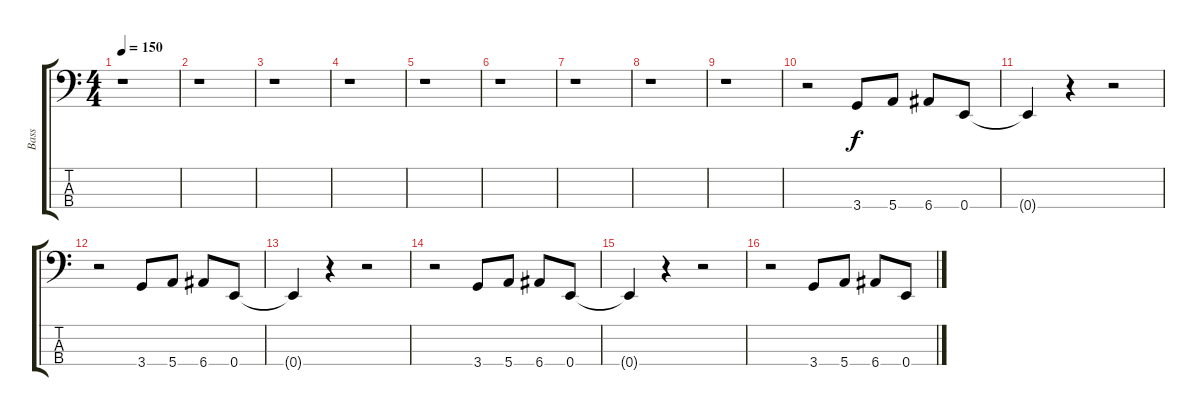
\track ("Bass" "Bass") {instrument electricbassfinger}
\staff {score tabs}
\tuning (G2 D2 A1 E1) {hide}
\ts (4 4)
\tempo 150
\clef f4
\ks c
r.1{dy f instrument electricbassfinger} |
r.1 |
r.1 |
r.1 |
r.1 |
r.1 |
r.1 |
r.1 |
r.1 |
r.2 3.4.8 5.4.8 6.4.8 0.4.8 |
0.4{t}.4 r.4 r.2 |
r.2 3.4.8 5.4.8 6.4.8 0.4.8 |
0.4{t}.4 r.4 r.2 |
r.2 3.4.8 5.4.8 6.4.8 0.4.8 |
0.4{t}.4 r.4 r.2 |
r.2 3.4.8 5.4.8 6.4.8 0.4.8
